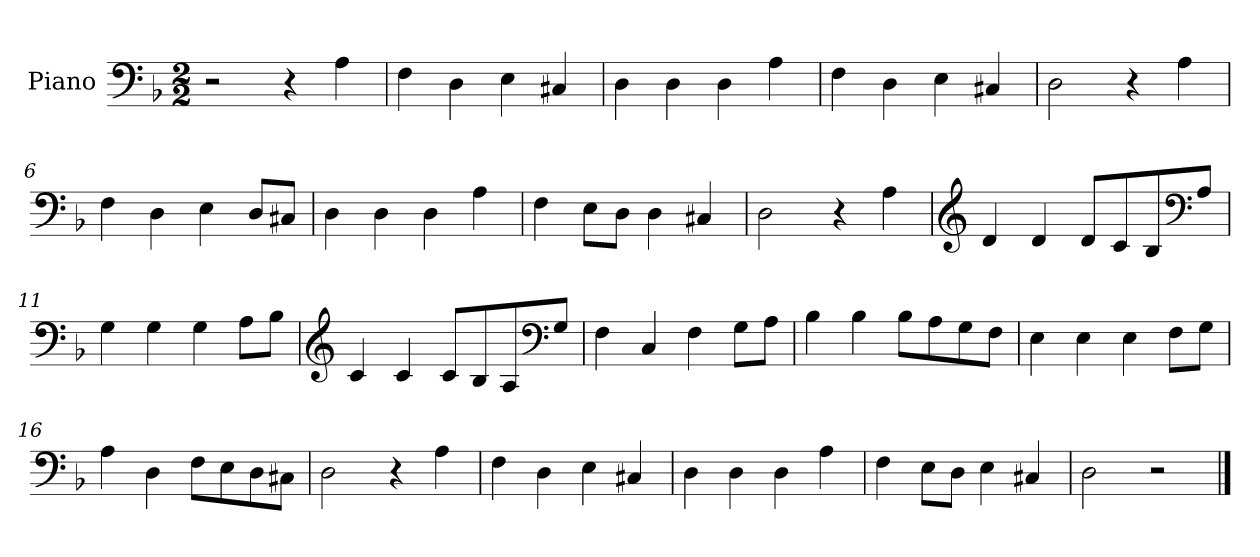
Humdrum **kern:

**kern
*part1
*staff1
*I"Piano
*I'Pno.
*clefF4
*k[b-]
*M2/2
*MM120
=1
2r
4r
4A\
=2
4F\
4D\
4E\
4C#X/
=3
4D\
4D\
4D\
4A\
=4
4F\
4D\
4E\
4C#X/
=5
2D\
4r
4A\
=6
4F\
4D\
4E\
8D/L
8C#X/J
=7
4D\
4D\
4D\
4A\
=8
4F\
8E\L
8D\J
4D\
4C#X/
=9
2D\
4r
4A\
!!LO:LB:g=z
=10
*clefG2
4d/
4d/
8d/L
8c/
8B-/
*clefF4
8A/J
=11
4G\
4G\
4G\
8A\L
8B-\J
=12
*clefG2
4c/
4c/
8c/L
8B-/
8A/
*clefF4
8G/J
=13
4F\
4C/
4F\
8G\L
8A\J
=14
4B-\
4B-\
8B-\L
8A\
8G\
8F\J
=15
4E\
4E\
4E\
8F\L
8G\J
!!LO:LB:g=z
=16
4A\
4D\
8F\L
8E\
8D\
8C#X\J
=17
2D\
4r
4A\
=18
4F\
4D\
4E\
4C#X/
=19
4D\
4D\
4D\
4A\
=20
4F\
8E\L
8D\J
4E\
4C#X/
=21
2D\
2r
==
*-
